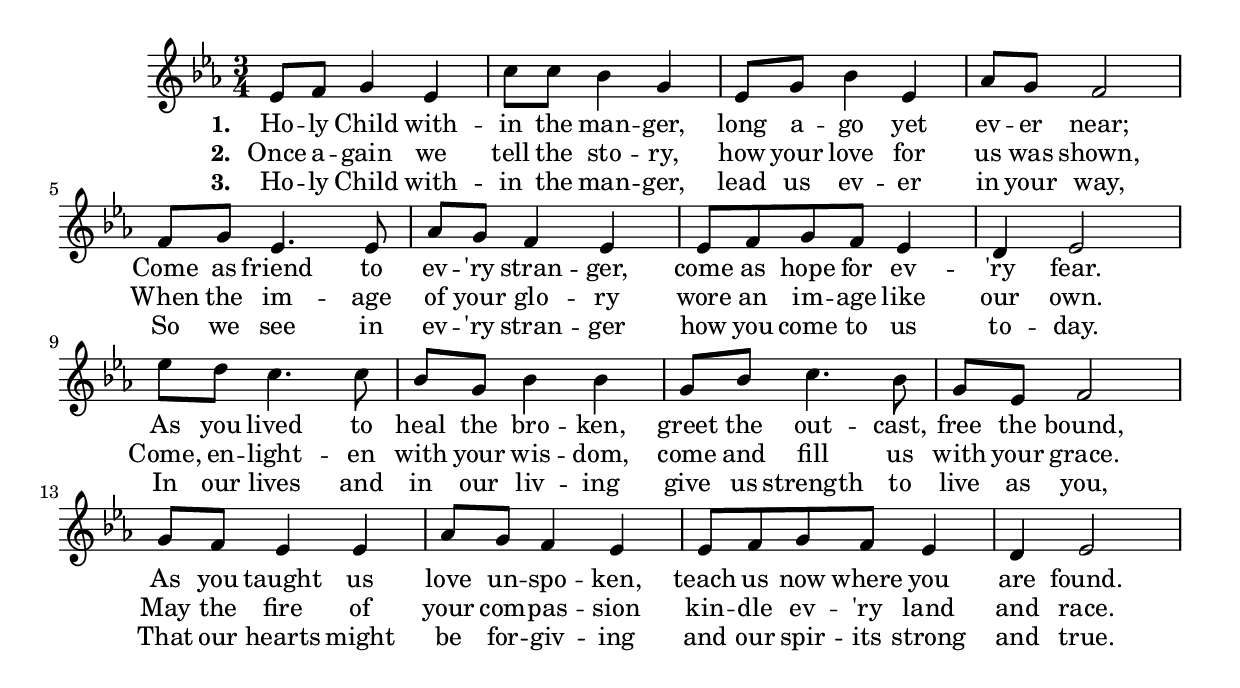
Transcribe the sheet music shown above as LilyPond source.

\version "2.12.0"
% \header {
%  title = "Holy Child within the Manger"
%  number = "WOV 638"
% }

\score {
 \new Staff <<
   \new Voice = "main" \relative c' {
     \clef treble
     \key ees \major
     \time 3/4
ees8 f g4 ees c'8 c bes4 g
ees8 g bes4 ees, aes8 g f2
f8 g ees4. ees8 aes g f4 ees
ees8 f g f ees4 d ees2
ees'8 d c4. c8 bes g bes4 bes
g8 bes c4. bes8 g ees f2
g8 f ees4 ees aes8 g f4 ees
ees8 f g f ees4 d ees2
}

 \new Lyrics \lyricsto "main" {
     \set stanza = #"1. "
Ho -- ly Child with -- in the man -- ger, long a -- go yet ev -- er near;
Come as friend to ev -- 'ry stran -- ger, come as hope for ev -- 'ry fear.
As you lived to heal the bro -- ken, greet the out -- cast, free the bound,
As you taught us love un -- spo -- ken, teach us now where you are found.
}
 \new Lyrics \lyricsto "main" {
      \set stanza = #"2. "
Once a -- gain we tell the sto -- ry, how your love for us was shown,
When the im -- age of your glo -- ry wore an im -- age like our own.
Come, en -- light -- en with your wis -- dom, come and fill us with your grace.
May the fire of your com -- pas -- sion kin -- dle ev -- 'ry land and race.
}
 \new Lyrics \lyricsto "main" {
     \set stanza = #"3. "
Ho -- ly Child with -- in the man -- ger, lead us ev -- er in your way,
So we see in ev -- 'ry stran -- ger how you come to us to -- day.
In our lives and in our liv -- ing give us strength to live as you,
That our hearts might be for -- giv -- ing and our spir -- its strong and true.
}

>>
}
